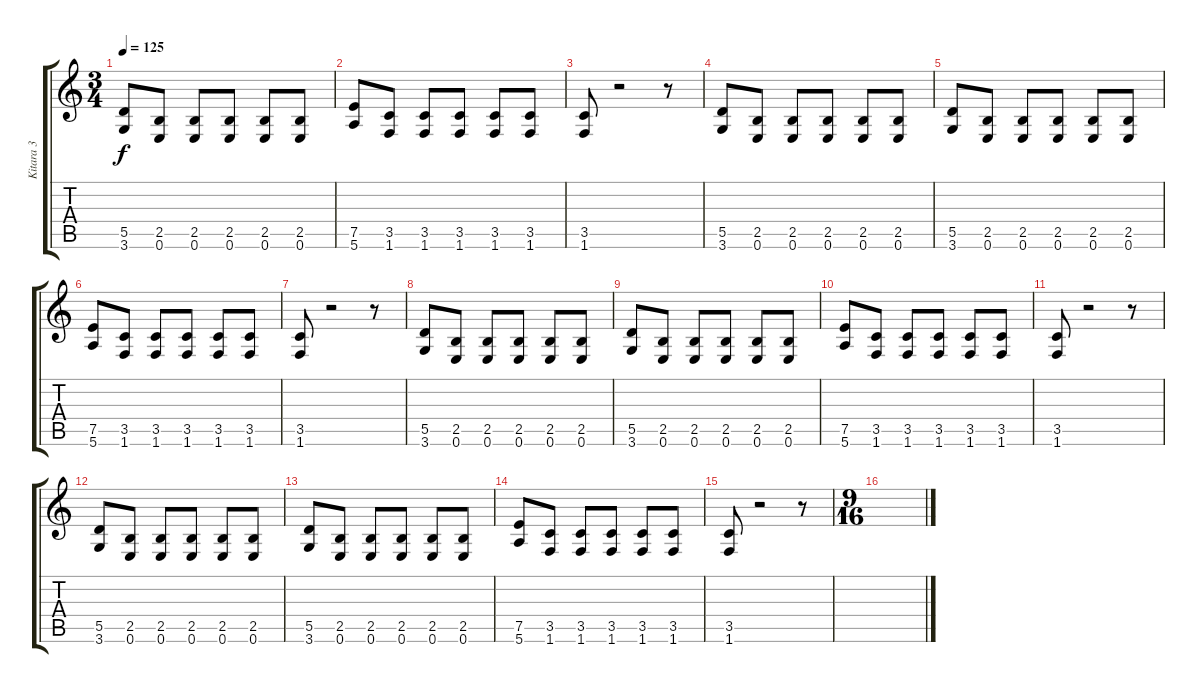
\track ("Kitara 3" "Kitara 3") {instrument overdrivenguitar}
\staff {score tabs}
\tuning (E4 B3 G3 D3 A2 E2) {hide}
\ts (3 4)
\tempo 125
\clef g2
\ks c
(5.5 3.6).8{dy f} (2.5 0.6).8 (2.5 0.6).8 (2.5 0.6).8 (2.5 0.6).8 (2.5 0.6).8 |
(7.5 5.6).8 (3.5 1.6).8 (3.5 1.6).8 (3.5 1.6).8 (3.5 1.6).8 (3.5 1.6).8 |
(3.5 1.6).8 r.2 r.8 |
(5.5 3.6).8 (2.5 0.6).8 (2.5 0.6).8 (2.5 0.6).8 (2.5 0.6).8 (2.5 0.6).8 |
(5.5 3.6).8 (2.5 0.6).8 (2.5 0.6).8 (2.5 0.6).8 (2.5 0.6).8 (2.5 0.6).8 |
(7.5 5.6).8 (3.5 1.6).8 (3.5 1.6).8 (3.5 1.6).8 (3.5 1.6).8 (3.5 1.6).8 |
(3.5 1.6).8 r.2 r.8 |
(5.5 3.6).8 (2.5 0.6).8 (2.5 0.6).8 (2.5 0.6).8 (2.5 0.6).8 (2.5 0.6).8 |
(5.5 3.6).8 (2.5 0.6).8 (2.5 0.6).8 (2.5 0.6).8 (2.5 0.6).8 (2.5 0.6).8 |
(7.5 5.6).8 (3.5 1.6).8 (3.5 1.6).8 (3.5 1.6).8 (3.5 1.6).8 (3.5 1.6).8 |
(3.5 1.6).8 r.2 r.8 |
(5.5 3.6).8 (2.5 0.6).8 (2.5 0.6).8 (2.5 0.6).8 (2.5 0.6).8 (2.5 0.6).8 |
(5.5 3.6).8 (2.5 0.6).8 (2.5 0.6).8 (2.5 0.6).8 (2.5 0.6).8 (2.5 0.6).8 |
(7.5 5.6).8 (3.5 1.6).8 (3.5 1.6).8 (3.5 1.6).8 (3.5 1.6).8 (3.5 1.6).8 |
(3.5 1.6).8 r.2 r.8 |
\ts (9 16)
